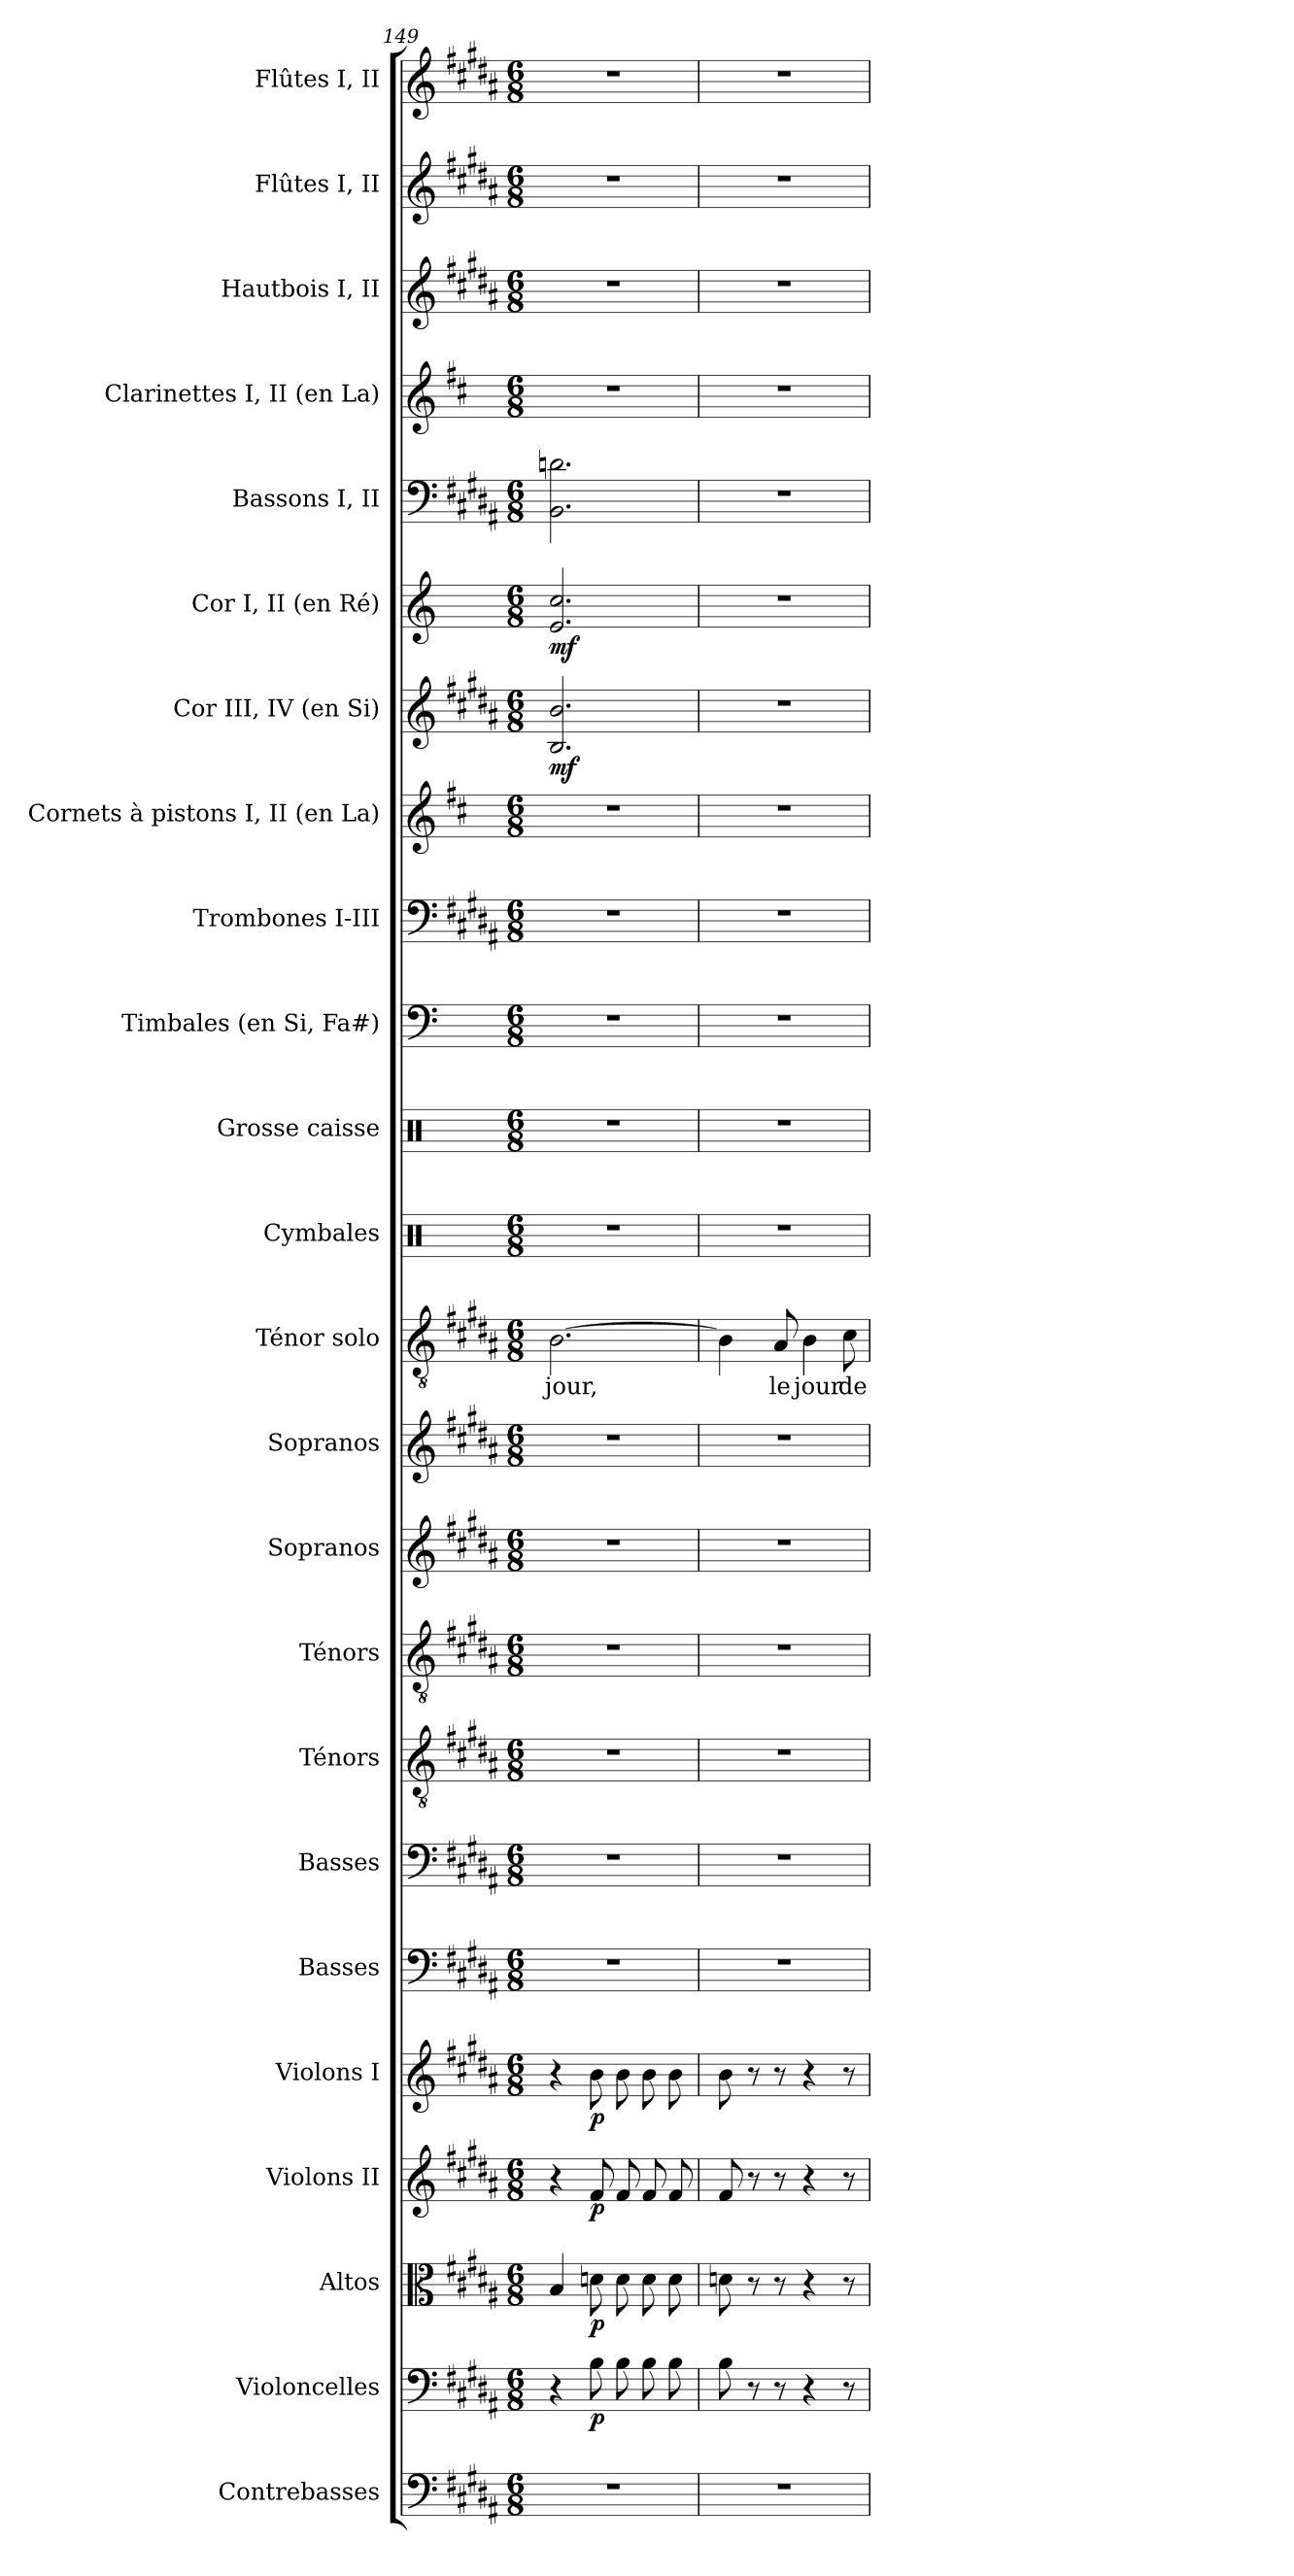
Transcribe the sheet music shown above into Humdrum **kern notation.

**kern	**kern	**dynam	**kern	**dynam	**kern	**dynam	**kern	**dynam	**kern	**kern	**kern	**kern	**kern	**kern	**kern	**text	**kern	**kern	**kern	**kern	**kern	**kern	**dynam	**kern	**dynam	**kern	**kern	**kern	**kern	**kern
*part24	*part23	*part23	*part22	*part22	*part21	*part21	*part20	*part20	*part19	*part18	*part17	*part16	*part15	*part14	*part13	*part13	*part12	*part11	*part10	*part9	*part8	*part7	*part7	*part6	*part6	*part5	*part4	*part3	*part2	*part1
*staff24	*staff23	*staff23	*staff22	*staff22	*staff21	*staff21	*staff20	*staff20	*staff19	*staff18	*staff17	*staff16	*staff15	*staff14	*staff13	*staff13	*staff12	*staff11	*staff10	*staff9	*staff8	*staff7	*staff7	*staff6	*staff6	*staff5	*staff4	*staff3	*staff2	*staff1
*I"Contrebasses	*I"Violoncelles	*	*I"Altos	*	*I"Violons II	*	*I"Violons I	*	*I"Basses	*I"Basses	*I"Ténors	*I"Ténors	*I"Sopranos	*I"Sopranos	*I"Ténor solo	*	*I"Cymbales	*I"Grosse caisse	*I"Timbales (en Si, Fa#)	*I"Trombones I-III	*I"Cornets à pistons I, II (en La)	*I"Cor III, IV (en Si)	*	*I"Cor I, II (en Ré)	*	*I"Bassons I, II	*I"Clarinettes I, II (en La)	*I"Hautbois I, II	*I"Flûtes I, II	*I"Flûtes I, II
*I'Cb.	*I'Vlles	*	*I'Altos	*	*I'Vns II	*	*I'Vns I	*	*I'Basses	*I'Basses	*I'Tén.	*I'Tén.	*I'Sopr.	*I'Sopr.	*I'Tén. solo	*	*I'Cym.	*I'G. c.	*I'Timb.	*I'Trb.	*I'C.à p. (La)	*I'Cor (Si)	*	*I'Cor (Ré)	*	*I'Bns	*I'Cl. (La)	*I'Hb.	*I'Fl.	*I'Fl.
*clefF4	*clefF4	*	*clefC3	*	*clefG2	*	*clefG2	*	*clefF4	*clefF4	*clefGv2	*clefGv2	*clefG2	*clefG2	*clefGv2	*	*clefX	*clefX	*clefF4	*clefF4	*clefG2	*clefG2	*	*clefG2	*	*clefF4	*clefG2	*clefG2	*clefG2	*clefG2
*ITrd7c12	*	*	*	*	*	*	*	*	*	*	*ITrd7c12	*ITrd7c12	*	*	*ITrd7c12	*	*	*	*	*	*ITrd2c3	*ITrd8c13	*	*ITrd6c10	*	*	*ITrd2c3	*	*	*
*k[f#c#g#d#a#]	*k[f#c#g#d#a#]	*	*k[f#c#g#d#a#]	*	*k[f#c#g#d#a#]	*	*k[f#c#g#d#a#]	*	*k[f#c#g#d#a#]	*k[f#c#g#d#a#]	*k[f#c#g#d#a#]	*k[f#c#g#d#a#]	*k[f#c#g#d#a#]	*k[f#c#g#d#a#]	*k[f#c#g#d#a#]	*	*k[]	*k[]	*k[]	*k[f#c#g#d#a#]	*k[f#c#g#d#a#]	*k[f#c#g#d#a#]	*	*k[f#c#]	*	*k[f#c#g#d#a#]	*k[f#c#g#d#a#]	*k[f#c#g#d#a#]	*k[f#c#g#d#a#]	*k[f#c#g#d#a#]
*B:	*B:	*	*B:	*	*B:	*	*B:	*	*B:	*B:	*B:	*B:	*B:	*B:	*B:	*	*C:	*C:	*C:	*B:	*B:	*B:	*	*D:	*	*B:	*B:	*B:	*B:	*B:
*M6/8	*M6/8	*	*M6/8	*	*M6/8	*	*M6/8	*	*M6/8	*M6/8	*M6/8	*M6/8	*M6/8	*M6/8	*M6/8	*	*M6/8	*M6/8	*M6/8	*M6/8	*M6/8	*M6/8	*	*M6/8	*	*M6/8	*M6/8	*M6/8	*M6/8	*M6/8
=149	=149	=149	=149	=149	=149	=149	=149	=149	=149	=149	=149	=149	=149	=149	=149	=149	=149	=149	=149	=149	=149	=149	=149	=149	=149	=149	=149	=149	=149	=149
!LO:N:vis=1	!	!	!	!	!	!	!	!	!LO:N:vis=1	!LO:N:vis=1	!LO:N:vis=1	!LO:N:vis=1	!LO:N:vis=1	!LO:N:vis=1	!	!	!	!	!	!	!	!	!	!	!	!	!	!	!	!
!	!	!	!	!	!	!	!	!	!	!	!	!	!	!	!	!LO:LY:b:color=#000000	!LO:N:vis=1	!LO:N:vis=1	!LO:N:vis=1	!LO:N:vis=1	!LO:N:vis=1	!	!	!	!	!	!LO:N:vis=1	!LO:N:vis=1	!LO:N:vis=1	!LO:N:vis=1
2.r	4r	.	4Bi/	.	4r	.	4r	.	2.r	2.r	2.r	2.r	2.r	2.r	[>2.BBi\	jour,	2.r	2.r	2.r	2.r	2.r	2.BBi/ 2.Bi	mf	2.F#i/ 2.di	mf	2.BBi\ 2.dni	2.r	2.r	2.r	2.r
.	8Bi\	p	8dni\	p	8f#i/	p	8bi\	p	.	.	.	.	.	.	.	.	.	.	.	.	.	.	.	.	.	.	.	.	.	.
.	8Bi\	.	8di\	.	8f#i/	.	8bi\	.	.	.	.	.	.	.	.	.	.	.	.	.	.	.	.	.	.	.	.	.	.	.
.	8Bi\	.	8di\	.	8f#i/	.	8bi\	.	.	.	.	.	.	.	.	.	.	.	.	.	.	.	.	.	.	.	.	.	.	.
.	8Bi\	.	8di\	.	8f#i/	.	8bi\	.	.	.	.	.	.	.	.	.	.	.	.	.	.	.	.	.	.	.	.	.	.	.
!!LO:PB:g=z
=150	=150	=150	=150	=150	=150	=150	=150	=150	=150	=150	=150	=150	=150	=150	=150	=150	=150	=150	=150	=150	=150	=150	=150	=150	=150	=150	=150	=150	=150	=150
!LO:N:vis=1	!	!	!	!	!	!	!	!	!LO:N:vis=1	!LO:N:vis=1	!LO:N:vis=1	!LO:N:vis=1	!LO:N:vis=1	!LO:N:vis=1	!	!	!LO:N:vis=1	!LO:N:vis=1	!LO:N:vis=1	!LO:N:vis=1	!LO:N:vis=1	!LO:N:vis=1	!	!LO:N:vis=1	!	!LO:N:vis=1	!LO:N:vis=1	!LO:N:vis=1	!LO:N:vis=1	!LO:N:vis=1
2.r	8Bi\	.	8dni\	.	8f#i/	.	8bi\	.	2.r	2.r	2.r	2.r	2.r	2.r	4BBi\]	.	2.r	2.r	2.r	2.r	2.r	2.r	.	2.r	.	2.r	2.r	2.r	2.r	2.r
.	8r	.	8r	.	8r	.	8r	.	.	.	.	.	.	.	.	.	.	.	.	.	.	.	.	.	.	.	.	.	.	.
!	!	!	!	!	!	!	!	!	!	!	!	!	!	!	!	!LO:LY:b:color=#000000	!	!	!	!	!	!	!	!	!	!	!	!	!	!
.	8r	.	8r	.	8r	.	8r	.	.	.	.	.	.	.	8AA#i/	le	.	.	.	.	.	.	.	.	.	.	.	.	.	.
!	!	!	!	!	!	!	!	!	!	!	!	!	!	!	!	!LO:LY:b:color=#000000	!	!	!	!	!	!	!	!	!	!	!	!	!	!
.	4r	.	4r	.	4r	.	4r	.	.	.	.	.	.	.	4BBi\	jour	.	.	.	.	.	.	.	.	.	.	.	.	.	.
!	!	!	!	!	!	!	!	!	!	!	!	!	!	!	!	!LO:LY:b:color=#000000	!	!	!	!	!	!	!	!	!	!	!	!	!	!
.	8r	.	8r	.	8r	.	8r	.	.	.	.	.	.	.	8C#i\	de	.	.	.	.	.	.	.	.	.	.	.	.	.	.
=	=	=	=	=	=	=	=	=	=	=	=	=	=	=	=	=	=	=	=	=	=	=	=	=	=	=	=	=	=	=
*-	*-	*-	*-	*-	*-	*-	*-	*-	*-	*-	*-	*-	*-	*-	*-	*-	*-	*-	*-	*-	*-	*-	*-	*-	*-	*-	*-	*-	*-	*-
